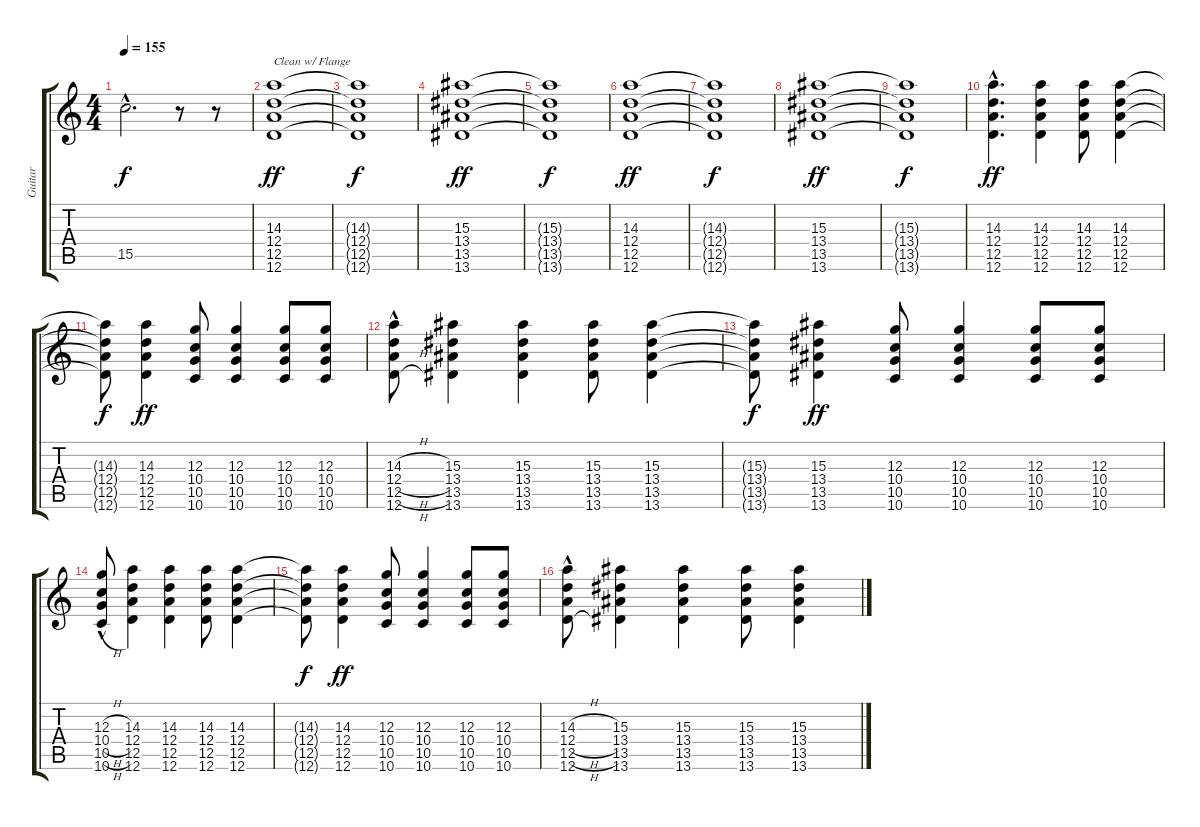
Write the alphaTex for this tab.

\track ("Guitar              " "Guitar    ") {instrument distortionguitar}
\staff {score tabs}
\tuning (E4 B3 G3 D3 A2 D2) {hide}
\ts (4 4)
\tempo 155
\clef g2
\ks c
15.5{hac t}.2{d dy f} r.8 r.8 |
(14.3 12.4 12.5 12.6).1{txt "Clean w/ Flange" dy ff instrument electricguitarclean} |
(14.3{t} 12.4{t} 12.5{t} 12.6{t}).1{dy f} |
(15.3 13.4 13.5 13.6).1{dy ff} |
(15.3{t} 13.4{t} 13.5{t} 13.6{t}).1{dy f} |
(14.3 12.4 12.5 12.6).1{dy ff} |
(14.3{t} 12.4{t} 12.5{t} 12.6{t}).1{dy f} |
(15.3 13.4 13.5 13.6).1{dy ff} |
(15.3{t} 13.4{t} 13.5{t} 13.6{t}).1{dy f} |
(14.3{hac} 12.4{hac} 12.5{hac} 12.6{hac}).4{d dy ff} (14.3 12.4 12.5 12.6).4 (14.3 12.4 12.5 12.6).8 (14.3 12.4 12.5 12.6).4 |
(14.3{t} 12.4{t} 12.5{t} 12.6{t}).8{dy f} (14.3 12.4 12.5 12.6).4{dy ff} (12.3 10.4 10.5 10.6).8 (12.3 10.4 10.5 10.6).4 (12.3 10.4 10.5 10.6).8 (12.3 10.4 10.5 10.6).8 |
(14.3{h} 12.4{h hac} 12.5{h} 12.6{h}).8 (15.3 13.4 13.5 13.6).4 (15.3 13.4 13.5 13.6).4 (15.3 13.4 13.5 13.6).8 (15.3 13.4 13.5 13.6).4 |
(15.3{t} 13.4{t} 13.5{t} 13.6{t}).8{dy f} (15.3 13.4 13.5 13.6).4{dy ff} (12.3 10.4 10.5 10.6).8 (12.3 10.4 10.5 10.6).4 (12.3 10.4 10.5 10.6).8 (12.3 10.4 10.5 10.6).8 |
(12.3{h} 10.4{h hac} 10.5{h} 10.6{h}).8 (14.3 12.4 12.5 12.6).4 (14.3 12.4 12.5 12.6).4 (14.3 12.4 12.5 12.6).8 (14.3 12.4 12.5 12.6).4 |
(14.3{t} 12.4{t} 12.5{t} 12.6{t}).8{dy f} (14.3 12.4 12.5 12.6).4{dy ff} (12.3 10.4 10.5 10.6).8 (12.3 10.4 10.5 10.6).4 (12.3 10.4 10.5 10.6).8 (12.3 10.4 10.5 10.6).8 |
(14.3{h} 12.4{h hac} 12.5{h} 12.6{h}).8 (15.3 13.4 13.5 13.6).4 (15.3 13.4 13.5 13.6).4 (15.3 13.4 13.5 13.6).8 (15.3 13.4 13.5 13.6).4
